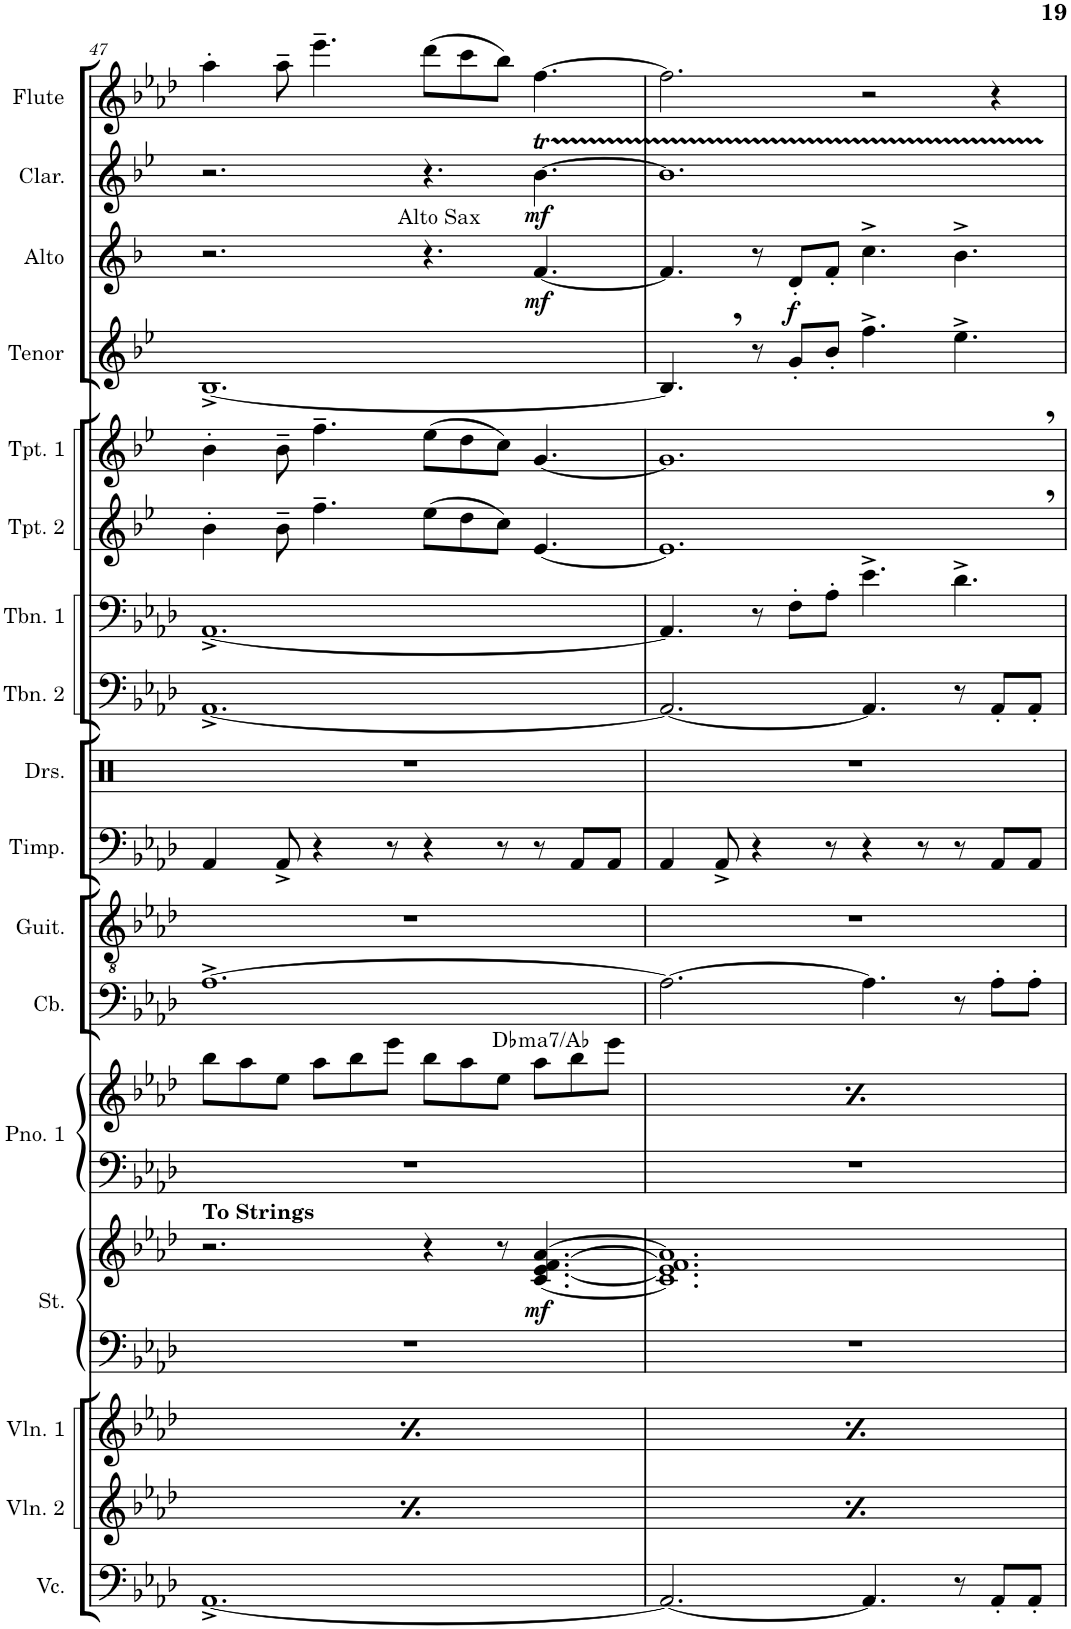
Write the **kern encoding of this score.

**kern	**kern	**kern	**kern	**kern	**dynam	**kern	**kern	**harte	**kern	**kern	**kern	**kern	**kern	**kern	**kern	**kern	**kern	**kern	**dynam	**kern	**dynam	**kern
*part17	*part16	*part15	*part14	*part14	*part14	*part13	*part13	*part13	*part12	*part11	*part10	*part9	*part8	*part7	*part6	*part5	*part4	*part3	*part3	*part2	*part2	*part1
*staff19	*staff18	*staff17	*staff16	*staff15	*staff15/16	*staff14	*staff13	*	*staff12	*staff11	*staff10	*staff9	*staff8	*staff7	*staff6	*staff5	*staff4	*staff3	*staff3	*staff2	*staff2	*staff1
*I"Violoncello	*I"Violin 2	*I"Violin 1	*I"Piano 2	*	*	*I"Piano 1	*	*	*I"Bass	*I"Guitar	*I"Percussion	*I"Drumset	*I"Trombone 2	*I"Trombone 1	*I"Trumpet 2	*I"Trumpet 1	*I"REED 4 (Tenor Sax)	*I"REED 3 (Alto Sax, Flute)	*	*I"REED 2 (Clarinet)	*	*I"REED 1 (Flute, Bari Sax)
*I'Vc.	*I'Vln. 2	*I'Vln. 1	*I'Pno. 2	*	*	*I'Pno. 1	*	*	*I'Bass	*I'Guit.	*I'Perc.	*I'Drs.	*I'Tbn. 2	*I'Tbn. 1	*I'Tpt. 2	*I'Tpt. 1	*I'Tenor	*I'Alto	*	*I'Clar.	*	*I'Flute
!!LO:PB:g=z
*clefF4	*clefG2	*clefG2	*clefF4	*clefG2	*	*clefF4	*clefG2	*	*clefF4	*clefGv2	*clefF4	*clefX	*clefF4	*clefF4	*clefG2	*clefG2	*clefG2	*clefG2	*	*clefG2	*	*clefG2
*	*	*	*	*	*	*	*	*	*Trd7c12	*	*	*	*	*	*Trd1c2	*Trd1c2	*Trd8c14	*Trd5c9	*	*Trd1c2	*	*
*k[b-e-a-d-]	*k[b-e-a-d-]	*k[b-e-a-d-]	*k[b-e-a-d-]	*k[b-e-a-d-]	*	*k[b-e-a-d-]	*k[b-e-a-d-]	*	*k[b-e-a-d-]	*k[b-e-a-d-]	*k[b-e-a-d-]	*k[]	*k[b-e-a-d-]	*k[b-e-a-d-]	*k[b-e-]	*k[b-e-]	*k[b-e-]	*k[b-]	*	*k[b-e-]	*	*k[b-e-a-d-]
*M12/8	*M12/8	*M12/8	*M12/8	*M12/8	*	*M12/8	*M12/8	*	*M12/8	*M12/8	*M12/8	*M12/8	*M12/8	*M12/8	*M12/8	*M12/8	*M12/8	*M12/8	*	*M12/8	*	*M12/8
=47	=47	=47	=47	=47	=47	=47	=47	=47	=47	=47	=47	=47	=47	=47	=47	=47	=47	=47	=47	=47	=47	=47
!	!	!	!	!LO:TX:a:B:t=To Strings	!	!	!	!	!	!	!	!	!	!	!	!	!	!	!	!	!	!
!	!	!LO:TX:a:t=arco	!	!	!	!	!	!	!	!	!	!	!	!	!	!	!	!	!	!	!	!
!	!LO:TX:a:t=arco	!	!	!	!	!	!	!	!	!	!	!	!	!	!	!	!	!	!	!	!	!
[1.AA-^	(8bb-\L	(8bb-\L	1.r	2.r	.	1.r	8bb-\L	.	[1.A-^	1.r	4RAA/	1.r	[1.AA-^	[1.AA-^	4b-'\	4b-'\	[1.B-^	2.r	.	2.r	.	4aa-'\
.	8aa-\	8aa-\	.	.	.	.	8aa-\	.	.	.	.	.	.	.	.	.	.	.	.	.	.	.
.	8ee-\J)	8ee-\J)	.	.	.	.	8ee-\J	.	.	.	8RAA^/	.	.	.	8b-~\	8b-~\	.	.	.	.	.	8aa-~\
.	(8aa-\L	(8aa-\L	.	.	.	.	8aa-\L	.	.	.	4r	.	.	.	4.ff~\	4.ff~\	.	.	.	.	.	4.eee-~\
.	8bb-\	8bb-\	.	.	.	.	8bb-\	.	.	.	.	.	.	.	.	.	.	.	.	.	.	.
.	8eee-\J)	8eee-\J)	.	.	.	.	8eee-\J	.	.	.	8r	.	.	.	.	.	.	.	.	.	.	.
!	!	!	!	!	!	!	!	!	!	!	!	!	!	!	!	!	!	!LO:TX:a:t=Alto Sax	!	!	!	!
.	(8bb-\L	(8bb-\L	.	4r	.	.	8bb-\L	.	.	.	4r	.	.	.	(8ee-\L	(8ee-\L	.	4.r	.	4.r	.	(8ddd-\L
.	8aa-\	8aa-\	.	.	.	.	8aa-\	.	.	.	.	.	.	.	8dd\	8dd\	.	.	.	.	.	8ccc\
.	8ee-\J)	8ee-\J)	.	8r	.	.	8ee-\J	.	.	.	8r	.	.	.	8cc\J)	8cc\J)	.	.	.	.	.	8bb-\J)
!	!	!	!	!	!LO:DY:b	!	!	!LO:H:kt=ma7	!	!	!	!	!	!	!	!	!	!	!LO:DY:b	!	!LO:DY:b	!
.	(8aa-\L	(8aa-\L	.	[4.c/ [4.e-/ [4.f/ [4.a-/	mf	.	8aa-\L	Db:maj7/5	.	.	8r	.	.	.	[4.e-/	[4.g/	.	[4.f/	mf	[4.b-T\	mf	[4.ff\
.	8bb-\	8bb-\	.	.	.	.	8bb-\	.	.	.	8RAA/L	.	.	.	.	.	.	.	.	.	.	.
.	8eee-\J)	8eee-\J)	.	.	.	.	8eee-\J	.	.	.	8RAA/J	.	.	.	.	.	.	.	.	.	.	.
=48	=48	=48	=48	=48	=48	=48	=48	=48	=48	=48	=48	=48	=48	=48	=48	=48	=48	=48	=48	=48	=48	=48
!	!	!LO:TX:a:t=arco	!	!	!	!	!	!	!	!	!	!	!	!	!	!	!	!	!	!	!	!
!	!LO:TX:a:t=arco	!	!	!	!	!	!	!	!	!	!	!	!	!	!	!	!	!	!	!	!	!
2.AA-/_	(8bb-\L	(8bb-\L	1.r	1.c] 1.e-] 1.f] 1.a-]	.	1.r	8bb-\L	.	2.A-\_	1.r	4RAA/	1.r	2.AA-/_	4.AA-/]	1.e-,]	1.g,]	4.B-,/]	4.f/]	.	1.b-TTT]	.	2.ff\]
.	8aa-\	8aa-\	.	.	.	.	8aa-\	.	.	.	.	.	.	.	.	.	.	.	.	.	.	.
.	8ee-\J)	8ee-\J)	.	.	.	.	8ee-\J	.	.	.	8RAA^/	.	.	.	.	.	.	.	.	.	.	.
.	(8aa-\L	(8aa-\L	.	.	.	.	8aa-\L	.	.	.	4r	.	.	8r	.	.	8r	8r	.	.	.	.
!	!	!	!	!	!	!	!	!	!	!	!	!	!	!	!	!	!	!	!LO:DY:b	!	!	!
.	8bb-\	8bb-\	.	.	.	.	8bb-\	.	.	.	.	.	.	8F'\L	.	.	8g'/L	8d'/L	f	.	.	.
.	8eee-\J)	8eee-\J)	.	.	.	.	8eee-\J	.	.	.	8r	.	.	8A-'\J	.	.	8b-'/J	8f'/J	.	.	.	.
4.AA-/]	(8bb-\L	(8bb-\L	.	.	.	.	8bb-\L	.	4.A-\]	.	4r	.	4.AA-/]	4.e-^\	.	.	4.ff^\	4.cc^\	.	.	.	2r
.	8aa-\	8aa-\	.	.	.	.	8aa-\	.	.	.	.	.	.	.	.	.	.	.	.	.	.	.
.	8ee-\J)	8ee-\J)	.	.	.	.	8ee-\J	.	.	.	8r	.	.	.	.	.	.	.	.	.	.	.
!	!	!	!	!	!	!	!	!LO:H:kt=ma7	!	!	!	!	!	!	!	!	!	!	!	!	!	!
8r	(8aa-\L	(8aa-\L	.	.	.	.	8aa-\L	Db:maj7/5	8r	.	8r	.	8r	4.d-^\	.	.	4.ee-^\	4.b-^\	.	.	.	.
8AA-'/L	8bb-\	8bb-\	.	.	.	.	8bb-\	.	8A-'\L	.	8RAA/L	.	8AA-'/L	.	.	.	.	.	.	.	.	4r
8AA-'/J	8eee-\J)	8eee-\J)	.	.	.	.	8eee-\J	.	8A-'\J	.	8RAA/J	.	8AA-'/J	.	.	.	.	.	.	.	.	.
=	=	=	=	=	=	=	=	=	=	=	=	=	=	=	=	=	=	=	=	=	=	=
*-	*-	*-	*-	*-	*-	*-	*-	*-	*-	*-	*-	*-	*-	*-	*-	*-	*-	*-	*-	*-	*-	*-
